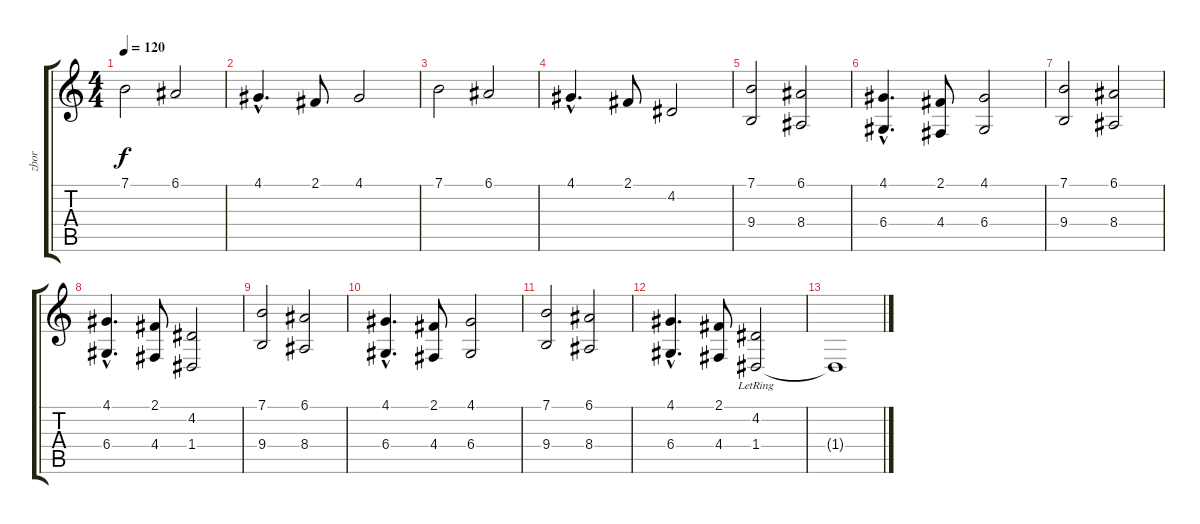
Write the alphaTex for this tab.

\track ("zbor" "zbor") {instrument pad4choir}
\staff {score tabs}
\tuning (E4 B3 G3 D3 A2 E2) {hide}
\ts (4 4)
\tempo 120
\clef g2
\ks c
7.1.2{dy f} 6.1.2 |
4.1{hac}.4{d} 2.1.8 4.1.2 |
7.1.2 6.1.2 |
4.1{hac}.4{d} 2.1.8 4.2.2 |
(7.1 9.4).2 (6.1 8.4).2 |
(4.1{hac} 6.4{hac}).4{d} (2.1 4.4).8 (4.1 6.4).2 |
(7.1 9.4).2 (6.1 8.4).2 |
(4.1{hac} 6.4{hac}).4{d} (2.1 4.4).8 (4.2 1.4).2 |
(7.1 9.4).2 (6.1 8.4).2 |
(4.1{hac} 6.4{hac}).4{d} (2.1 4.4).8 (4.1 6.4).2 |
(7.1 9.4).2 (6.1 8.4).2 |
(4.1{hac} 6.4{hac}).4{d} (2.1 4.4).8 (4.2{lr} 1.4{lr}).2 |
1.4{t}.1
